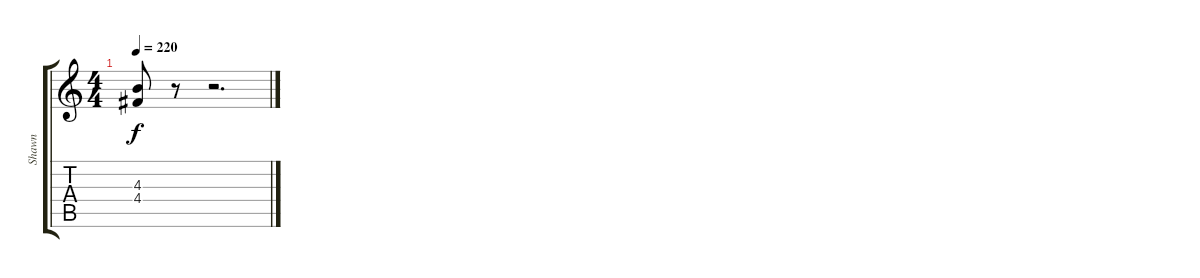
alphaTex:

\track ("Shawn" "Shawn") {instrument overdrivenguitar}
\staff {score tabs}
\tuning (E4 B3 G3 D3 A2 E2) {hide}
\ts (4 4)
\tempo 220
\clef g2
\ks c
(4.3 4.4).8{dy f} r.8 r.2{d}
